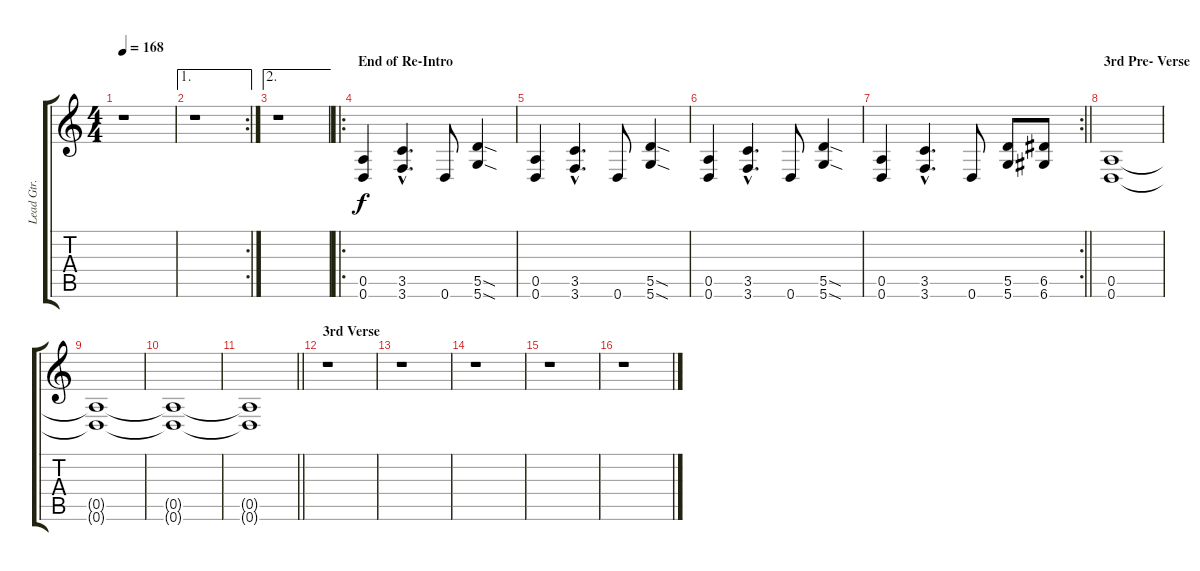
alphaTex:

\track ("Lead Gtr. (T. Kielinen)" "Lead Gtr. ") {instrument distortionguitar}
\staff {score tabs}
\tuning (E4 B3 G3 D3 A2 D2) {hide}
\ts (4 4)
\tempo 168
\clef g2
\ks c
r.1{dy f} |
\ae 1
\rc 2
r.1 |
\ae 2
r.1 |
\ro
\section ("" "End of Re-Intro")
(0.5 0.6).4 (3.5{hac} 3.6{hac}).4{d} 0.6.8 (5.5{sod} 5.6{sod}).4 |
(0.5 0.6).4 (3.5{hac} 3.6{hac}).4{d} 0.6.8 (5.5{sod} 5.6{sod}).4 |
(0.5 0.6).4 (3.5{hac} 3.6{hac}).4{d} 0.6.8 (5.5{sod} 5.6{sod}).4 |
\rc 2
\barLineRight lightlight
(0.5 0.6).4 (3.5{hac} 3.6{hac}).4{d} 0.6.8 (5.5 5.6).8 (6.5 6.6).8 |
\section ("" "3rd Pre- Verse")
(0.5 0.6).1 |
(0.5{t} 0.6{t}).1 |
(0.5{t} 0.6{t}).1 |
\barLineRight lightlight
(0.5{t} 0.6{t}).1 |
\section ("" "3rd Verse")
r.1 |
r.1 |
r.1 |
r.1 |
r.1
